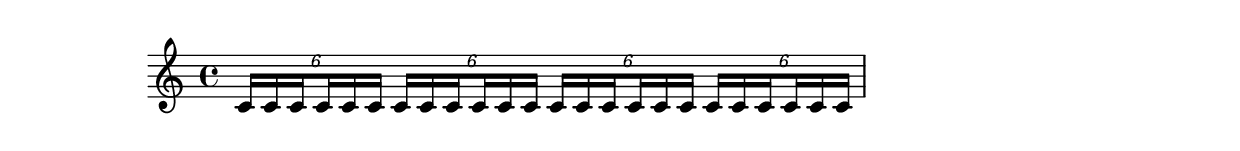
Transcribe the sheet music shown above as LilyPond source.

\version "2.15.34"

\header {
  
  doctitle = "Beam subdivide tuplets"

  texidoc = "
Tuplets that span more than one beat should be
subdivided if subdivideBeams is #t.  In this example,
the beams should be subdivided every 1/8.
"

}

\relative c' {
    \set tupletSpannerDuration = #(ly:make-moment 1 4)
    \set baseMoment = #(ly:make-moment 1 8)
    \set subdivideBeams = ##t
    \times 4/6 { \repeat unfold 24 { c16 } }
}
